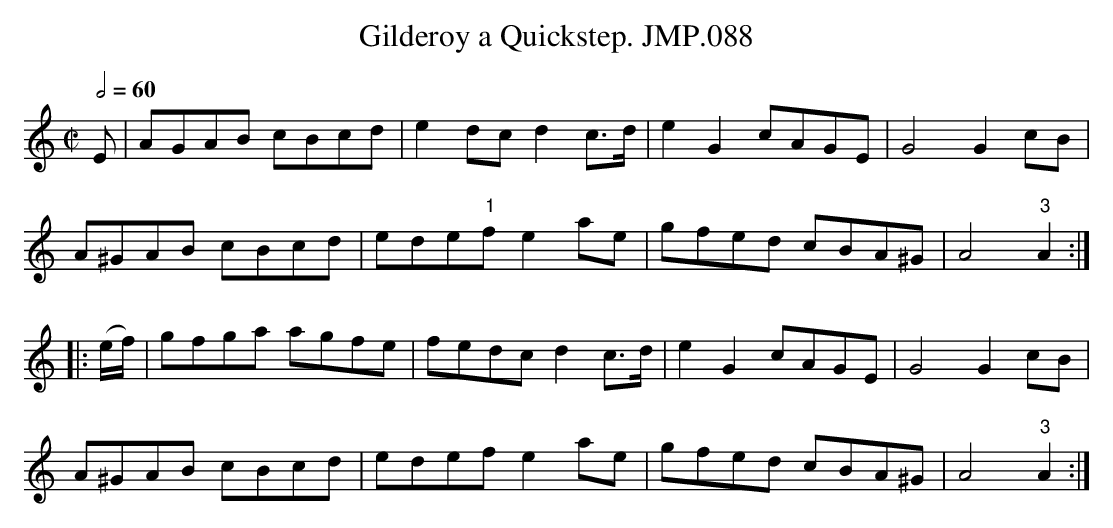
X:1
T:Gilderoy a Quickstep. JMP.088
M:C|
L:1/8
Q:1/2=60
K:A minor
E|AGAB cBcd | e2 dc d2 c>d | e2G2 cAGE | G4 G2 cB |
A^GAB cBcd | ede"1"f e2ae | gfed cBA^G | A4 "3"A2 :|
|:(e/f/) | gfga agfe | fedc d2 c>d | e2 G2 cAGE | G4 G2 cB |
A^GAB cBcd | edef e2 ae | gfed cBA^G | A4"3"A2 :|
